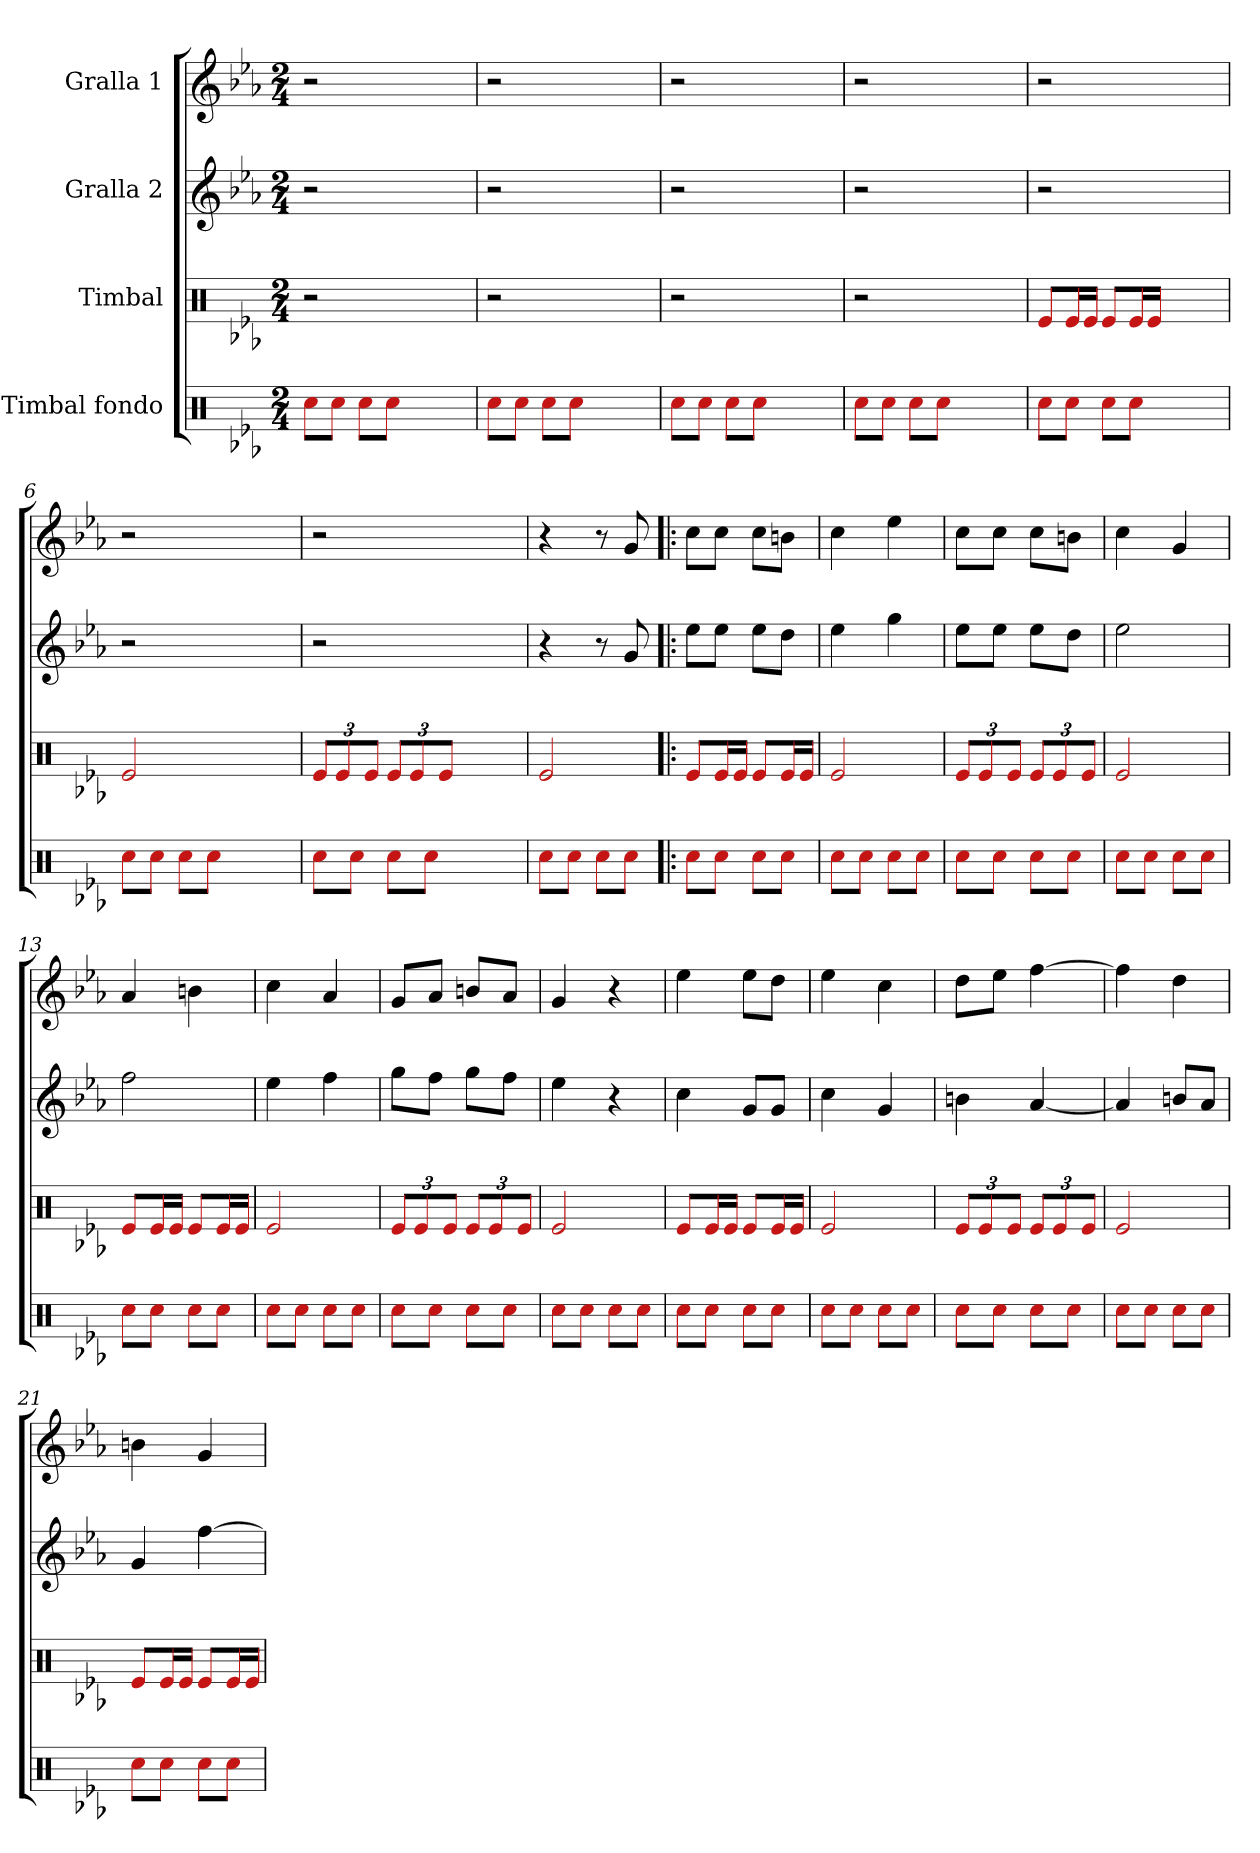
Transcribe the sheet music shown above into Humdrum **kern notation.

**kern	**kern	**kern	**kern
*part4	*part3	*part2	*part1
*staff4	*staff3	*staff2	*staff1
*I"Timbal fondo	*I"Timbal	*I"Gralla 2	*I"Gralla 1
*clefX	*clefX	*clefG2	*clefG2
*k[b-e-a-]	*k[b-e-a-]	*k[b-e-a-]	*k[b-e-a-]
*M2/4	*M2/4	*M2/4	*M2/4
=1	=1	=1	=1
8cc\L	2r	2r	2r
8cc\J	.	.	.
8cc\L	.	.	.
8cc\J	.	.	.
2ryy	2ryy	2ryy	2ryy
=2	=2	=2	=2
8cc\L	2r	2r	2r
8cc\J	.	.	.
8cc\L	.	.	.
8cc\J	.	.	.
2ryy	2ryy	2ryy	2ryy
=3	=3	=3	=3
8cc\L	2r	2r	2r
8cc\J	.	.	.
8cc\L	.	.	.
8cc\J	.	.	.
2ryy	2ryy	2ryy	2ryy
=4	=4	=4	=4
8cc\L	2r	2r	2r
8cc\J	.	.	.
8cc\L	.	.	.
8cc\J	.	.	.
2ryy	2ryy	2ryy	2ryy
=5	=5	=5	=5
8cc\L	8en/L	2r	2r
8cc\J	16e/L	.	.
.	16e/JJ	.	.
8cc\L	8e/L	.	.
8cc\J	16e/L	.	.
.	16e/JJ	.	.
2ryy	2ryy	2ryy	2ryy
=6	=6	=6	=6
8cc\L	2en/	2r	2r
8cc\J	.	.	.
8cc\L	.	.	.
8cc\J	.	.	.
2ryy	2ryy	2ryy	2ryy
!!LO:LB:g=z
=7	=7	=7	=7
*	*Xbrackettup	*	*
8cc\L	12en/L	2r	2r
.	12e/	.	.
8cc\J	.	.	.
.	12e/J	.	.
8cc\L	12e/L	.	.
.	12e/	.	.
8cc\J	.	.	.
.	12e/J	.	.
2ryy	2ryy	2ryy	2ryy
=8	=8	=8	=8
8cc\L	2en/	4r	4r
8cc\J	.	.	.
8cc\L	.	8r	8r
8cc\J	.	8g/	8g/
=9!|:	=9!|:	=9!|:	=9!|:
8cc\L	8en/L	8ee-\L	8cc\L
8cc\J	16e/L	8ee-\J	8cc\J
.	16e/JJ	.	.
8cc\L	8e/L	8ee-\L	8cc\L
8cc\J	16e/L	8dd\J	8bn\J
.	16e/JJ	.	.
=10	=10	=10	=10
8cc\L	2en/	4ee-\	4cc\
8cc\J	.	.	.
8cc\L	.	4gg\	4ee-\
8cc\J	.	.	.
=11	=11	=11	=11
8cc\L	12en/L	8ee-\L	8cc\L
.	12e/	.	.
8cc\J	.	8ee-\J	8cc\J
.	12e/J	.	.
8cc\L	12e/L	8ee-\L	8cc\L
.	12e/	.	.
8cc\J	.	8dd\J	8bn\J
.	12e/J	.	.
=12	=12	=12	=12
8cc\L	2en/	2ee-\	4cc\
8cc\J	.	.	.
8cc\L	.	.	4g/
8cc\J	.	.	.
!!LO:LB:g=z
=13	=13	=13	=13
8cc\L	8en/L	2ff\	4a-/
8cc\J	16e/L	.	.
.	16e/JJ	.	.
8cc\L	8e/L	.	4bn\
8cc\J	16e/L	.	.
.	16e/JJ	.	.
!!LO:PB:g=z
=14	=14	=14	=14
8cc\L	2en/	4ee-\	4cc\
8cc\J	.	.	.
8cc\L	.	4ff\	4a-/
8cc\J	.	.	.
=15	=15	=15	=15
8cc\L	12en/L	8gg\L	8g/L
.	12e/	.	.
8cc\J	.	8ff\J	8a-/J
.	12e/J	.	.
8cc\L	12e/L	8gg\L	8bn/L
.	12e/	.	.
8cc\J	.	8ff\J	8a-/J
.	12e/J	.	.
=16	=16	=16	=16
8cc\L	2en/	4ee-\	4g/
8cc\J	.	.	.
8cc\L	.	4r	4r
8cc\J	.	.	.
=17	=17	=17	=17
8cc\L	8en/L	4cc\	4ee-\
8cc\J	16e/L	.	.
.	16e/JJ	.	.
8cc\L	8e/L	8g/L	8ee-\L
8cc\J	16e/L	8g/J	8dd\J
.	16e/JJ	.	.
=18	=18	=18	=18
8cc\L	2en/	4cc\	4ee-\
8cc\J	.	.	.
8cc\L	.	4g/	4cc\
8cc\J	.	.	.
=19	=19	=19	=19
8cc\L	12en/L	4bn\	8dd\L
.	12e/	.	.
8cc\J	.	.	8ee-\J
.	12e/J	.	.
8cc\L	12e/L	[4a-/	[4ff\
.	12e/	.	.
8cc\J	.	.	.
.	12e/J	.	.
=20	=20	=20	=20
8cc\L	2en/	4a-/]	4ff\]
8cc\J	.	.	.
8cc\L	.	8bn/L	4dd\
8cc\J	.	8a-/J	.
!!LO:PB:g=z
=21	=21	=21	=21
8cc\L	8en/L	4g/	4bn\
8cc\J	16e/L	.	.
.	16e/JJ	.	.
8cc\L	8e/L	[4ff\	4g/
8cc\J	16e/L	.	.
.	16e/JJ	.	.
=	=	=	=
*-	*-	*-	*-
